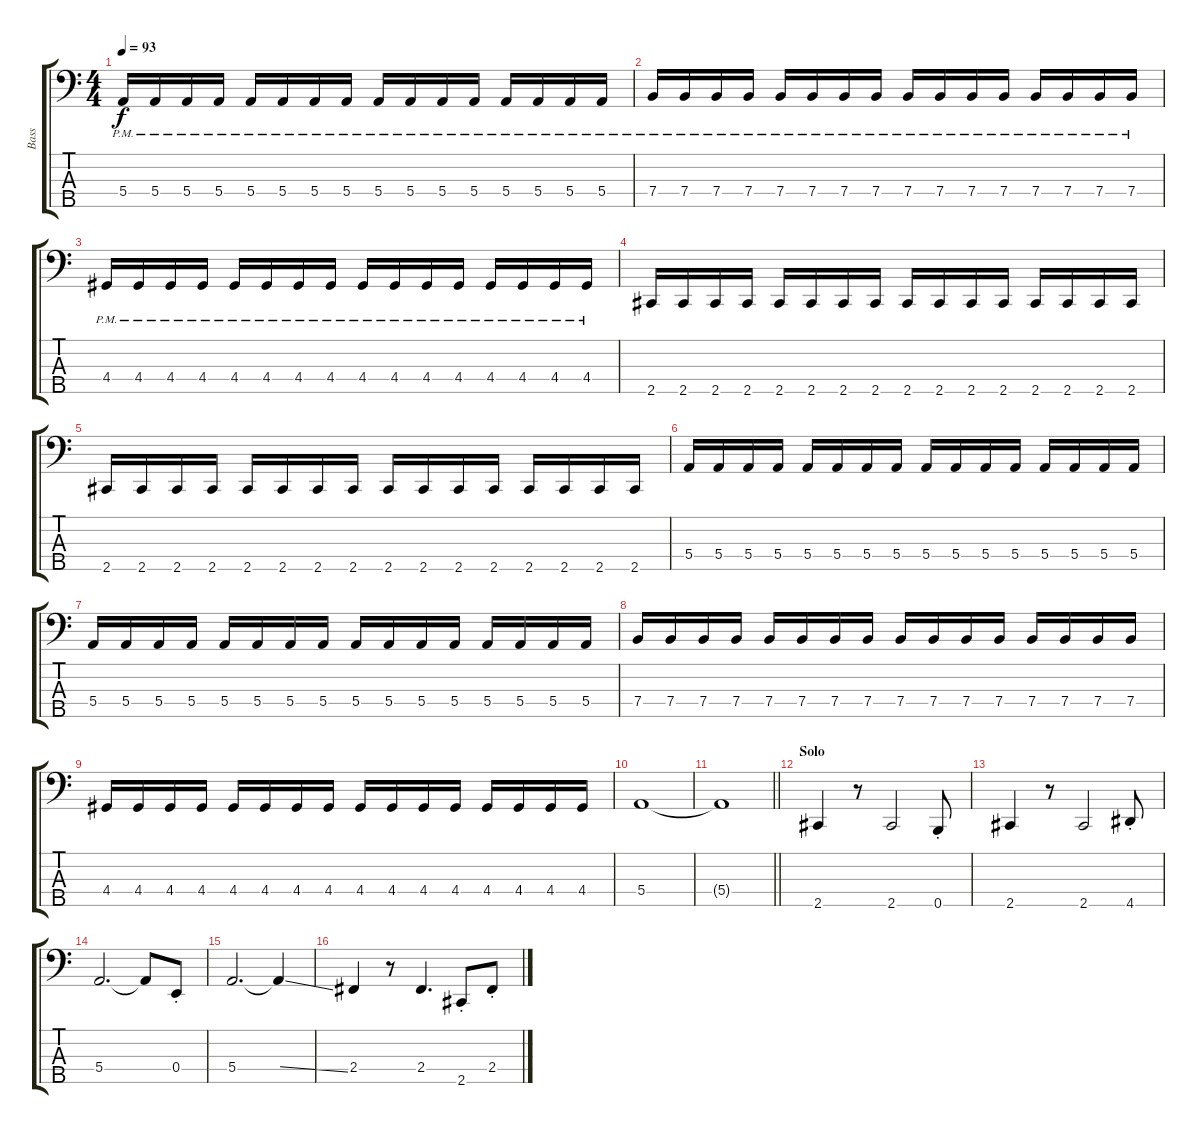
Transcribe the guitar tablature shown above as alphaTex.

\track ("Bass" "Bass") {instrument electricbassfinger}
\staff {score tabs}
\tuning (G2 D2 A1 E1 B0) {hide}
\ts (4 4)
\tempo 93
\clef f4
\ks c
5.4{pm}.16{dy f} 5.4{pm}.16 5.4{pm}.16 5.4{pm}.16 5.4{pm}.16 5.4{pm}.16 5.4{pm}.16 5.4{pm}.16 5.4{pm}.16 5.4{pm}.16 5.4{pm}.16 5.4{pm}.16 5.4{pm}.16 5.4{pm}.16 5.4{pm}.16 5.4{pm}.16 |
7.4{pm}.16 7.4{pm}.16 7.4{pm}.16 7.4{pm}.16 7.4{pm}.16 7.4{pm}.16 7.4{pm}.16 7.4{pm}.16 7.4{pm}.16 7.4{pm}.16 7.4{pm}.16 7.4{pm}.16 7.4{pm}.16 7.4{pm}.16 7.4{pm}.16 7.4{pm}.16 |
4.4{pm}.16 4.4{pm}.16 4.4{pm}.16 4.4{pm}.16 4.4{pm}.16 4.4{pm}.16 4.4{pm}.16 4.4{pm}.16 4.4{pm}.16 4.4{pm}.16 4.4{pm}.16 4.4{pm}.16 4.4{pm}.16 4.4{pm}.16 4.4{pm}.16 4.4{pm}.16 |
2.5.16 2.5.16 2.5.16 2.5.16 2.5.16 2.5.16 2.5.16 2.5.16 2.5.16 2.5.16 2.5.16 2.5.16 2.5.16 2.5.16 2.5.16 2.5.16 |
2.5.16 2.5.16 2.5.16 2.5.16 2.5.16 2.5.16 2.5.16 2.5.16 2.5.16 2.5.16 2.5.16 2.5.16 2.5.16 2.5.16 2.5.16 2.5.16 |
5.4.16 5.4.16 5.4.16 5.4.16 5.4.16 5.4.16 5.4.16 5.4.16 5.4.16 5.4.16 5.4.16 5.4.16 5.4.16 5.4.16 5.4.16 5.4.16 |
5.4.16 5.4.16 5.4.16 5.4.16 5.4.16 5.4.16 5.4.16 5.4.16 5.4.16 5.4.16 5.4.16 5.4.16 5.4.16 5.4.16 5.4.16 5.4.16 |
7.4.16 7.4.16 7.4.16 7.4.16 7.4.16 7.4.16 7.4.16 7.4.16 7.4.16 7.4.16 7.4.16 7.4.16 7.4.16 7.4.16 7.4.16 7.4.16 |
4.4.16 4.4.16 4.4.16 4.4.16 4.4.16 4.4.16 4.4.16 4.4.16 4.4.16 4.4.16 4.4.16 4.4.16 4.4.16 4.4.16 4.4.16 4.4.16 |
5.4.1{volume 3} |
\barLineRight lightlight
5.4{t}.1 |
\section ("" "Solo")
2.5.4{volume 16} r.8 2.5.2 0.5{st}.8 |
2.5.4 r.8 2.5.2 4.5{st}.8 |
5.4.2{d} 5.4{t}.8 0.4{st}.8 |
5.4.2{d} 5.4{ss t}.4 |
2.4.4 r.8 2.4.4{d} 2.5{st}.8 2.4{st}.8
